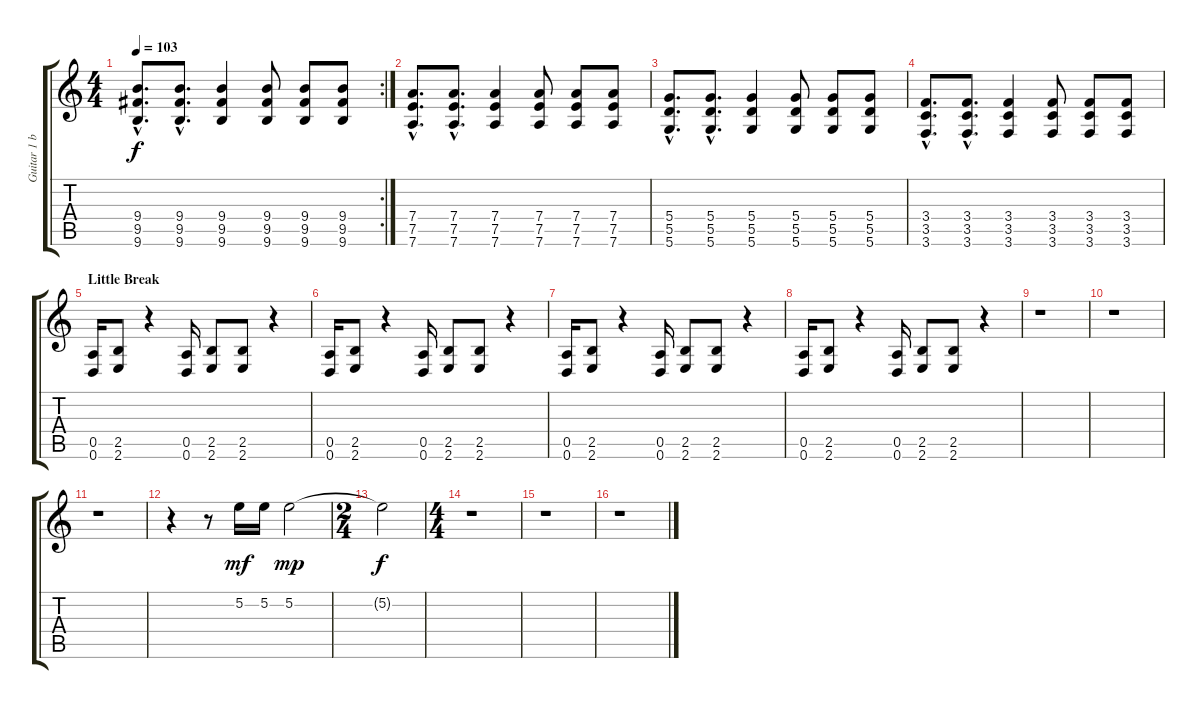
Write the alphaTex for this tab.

\track ("Guitar 1 b" "Guitar 1 b") {instrument overdrivenguitar}
\staff {score tabs}
\tuning (E4 B3 G3 D3 A2 D2) {hide}
\rc 2
\ts (4 4)
\tempo 103
\clef g2
\ks c
(9.4{hac} 9.5{hac} 9.6{hac}).8{d dy f} (9.4{hac} 9.5{hac} 9.6{hac}).8{d} (9.4 9.5 9.6).4 (9.4 9.5 9.6).8 (9.4 9.5 9.6).8 (9.4 9.5 9.6).8 |
(7.4{hac} 7.5{hac} 7.6{hac}).8{d} (7.4{hac} 7.5{hac} 7.6{hac}).8{d} (7.4 7.5 7.6).4 (7.4 7.5 7.6).8 (7.4 7.5 7.6).8 (7.4 7.5 7.6).8 |
(5.4{hac} 5.5{hac} 5.6{hac}).8{d} (5.4{hac} 5.5{hac} 5.6{hac}).8{d} (5.4 5.5 5.6).4 (5.4 5.5 5.6).8 (5.4 5.5 5.6).8 (5.4 5.5 5.6).8 |
(3.4{hac} 3.5{hac} 3.6{hac}).8{d} (3.4{hac} 3.5{hac} 3.6{hac}).8{d} (3.4 3.5 3.6).4 (3.4 3.5 3.6).8 (3.4 3.5 3.6).8 (3.4 3.5 3.6).8 |
\section ("" "Little Break")
(0.5 0.6).16 (2.5 2.6).8 r.4 (0.5 0.6).16 (2.5 2.6).8 (2.5 2.6).8 r.4 |
(0.5 0.6).16 (2.5 2.6).8 r.4 (0.5 0.6).16 (2.5 2.6).8 (2.5 2.6).8 r.4 |
(0.5 0.6).16 (2.5 2.6).8 r.4 (0.5 0.6).16 (2.5 2.6).8 (2.5 2.6).8 r.4 |
(0.5 0.6).16 (2.5 2.6).8 r.4 (0.5 0.6).16 (2.5 2.6).8 (2.5 2.6).8 r.4 |
r.1 |
r.1 |
r.1 |
r.4 r.8 5.2.16{dy mf} 5.2.16 5.2.2{dy mp} |
\ts (2 4)
5.2{t}.2{dy f} |
\ts (4 4)
r.1 |
r.1 |
r.1
